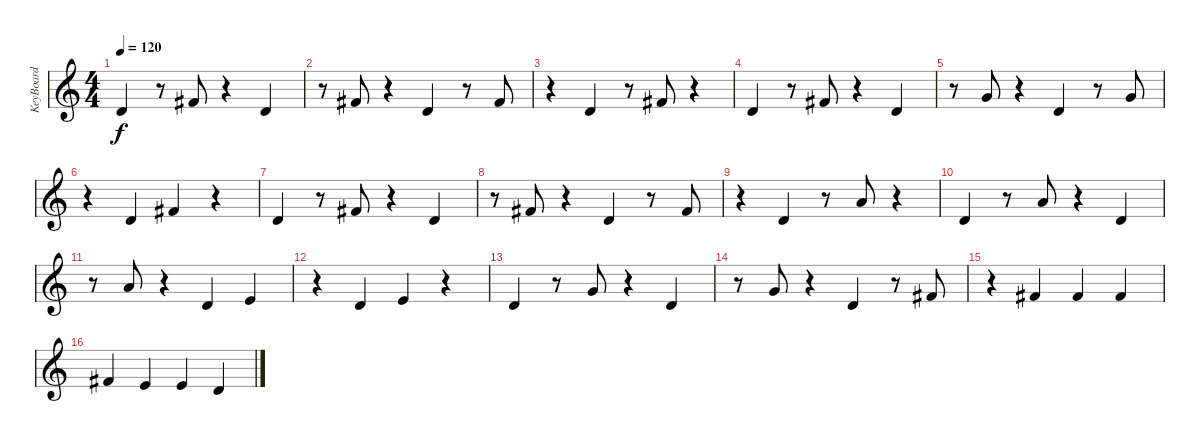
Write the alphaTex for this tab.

\track ("KeyBoard" "KeyBoard") {instrument electricgrandpiano}
\staff {score}
\tuning (E4 B3 G3 D3 A2 E2) {hide}
\ts (4 4)
\tempo 120
\clef g2
\ks c
3.2.4{dy f} r.8 7.2.8 r.4 3.2.4 |
r.8 7.2.8 r.4 3.2.4 r.8 7.2.8 |
r.4 3.2.4 r.8 7.2.8 r.4 |
3.2.4 r.8 7.2.8 r.4 3.2.4 |
r.8 3.1.8 r.4 3.2.4 r.8 3.1.8 |
r.4 3.2.4 7.2.4 r.4 |
3.2.4 r.8 7.2.8 r.4 3.2.4 |
r.8 7.2.8 r.4 3.2.4 r.8 7.2.8 |
r.4 3.2.4 r.8 10.2.8 r.4 |
3.2.4 r.8 10.2.8 r.4 3.2.4 |
r.8 10.2.8 r.4 3.2.4 0.1.4 |
r.4 3.2.4 0.1.4 r.4 |
3.2.4 r.8 3.1.8 r.4 3.2.4 |
r.8 3.1.8 r.4 3.2.4 r.8 7.2.8 |
r.4 7.2.4 7.2.4 7.2.4 |
7.2.4 0.1.4 0.1.4 3.2.4
